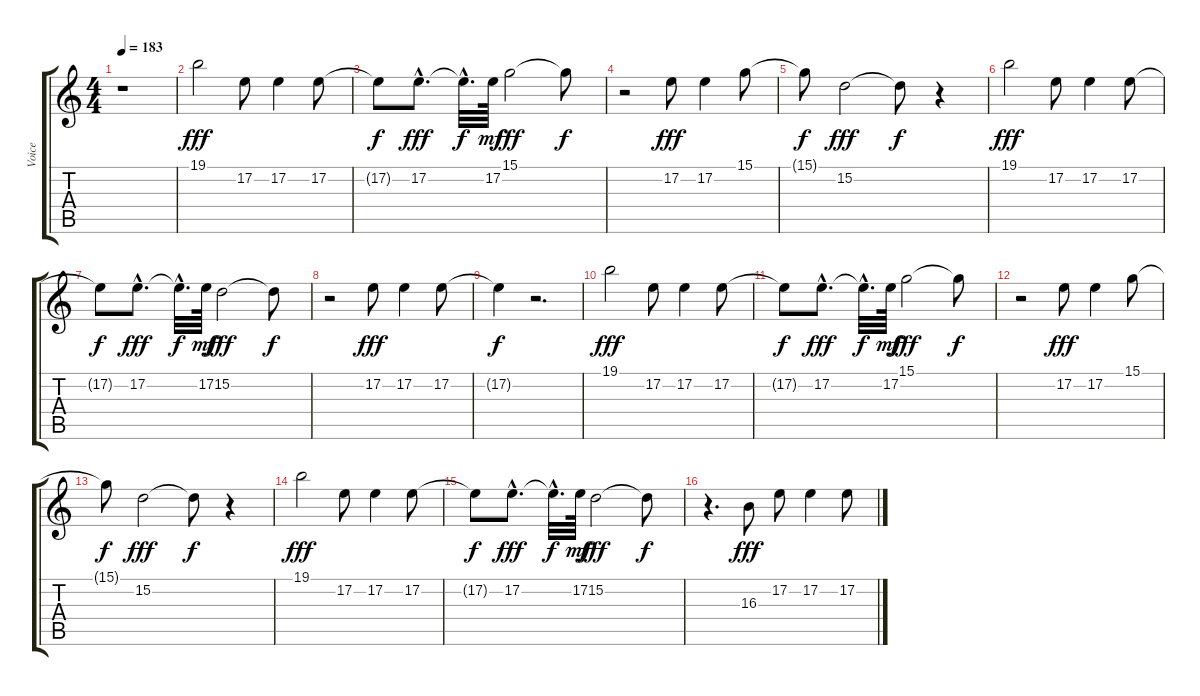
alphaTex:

\track ("Voice" "Voice") {instrument lead2sawtooth}
\staff {score tabs}
\tuning (E4 B3 G3 D3 A2 E2) {hide}
\ts (4 4)
\tempo 183
\clef g2
\ks c
r.1{dy fff} |
19.1.2 17.2.8 17.2.4 17.2.8 |
17.2{t}.8{dy f} 17.2{hac}.8{d dy fff} 17.2{hac t}.32{d dy f} 17.2.64{dy mf} 15.1.2{dy fff} 15.1{t}.8{dy f} |
r.2 17.2.8{dy fff} 17.2.4 15.1.8 |
15.1{t}.8{dy f} 15.2.2{dy fff} 15.2{t}.8{dy f} r.4 |
19.1.2{dy fff} 17.2.8 17.2.4 17.2.8 |
17.2{t}.8{dy f} 17.2{hac}.8{d dy fff} 17.2{hac t}.32{d dy f} 17.2.64{dy mf} 15.2.2{dy fff} 15.2{t}.8{dy f} |
r.2 17.2.8{dy fff} 17.2.4 17.2.8 |
17.2{t}.4{dy f} r.2{d} |
19.1.2{dy fff} 17.2.8 17.2.4 17.2.8 |
17.2{t}.8{dy f} 17.2{hac}.8{d dy fff} 17.2{hac t}.32{d dy f} 17.2.64{dy mf} 15.1.2{dy fff} 15.1{t}.8{dy f} |
r.2 17.2.8{dy fff} 17.2.4 15.1.8 |
15.1{t}.8{dy f} 15.2.2{dy fff} 15.2{t}.8{dy f} r.4 |
19.1.2{dy fff} 17.2.8 17.2.4 17.2.8 |
17.2{t}.8{dy f} 17.2{hac}.8{d dy fff} 17.2{hac t}.32{d dy f} 17.2.64{dy mf} 15.2.2{dy fff} 15.2{t}.8{dy f} |
r.4{d} 16.3.8{dy fff} 17.2.8 17.2.4 17.2.8
